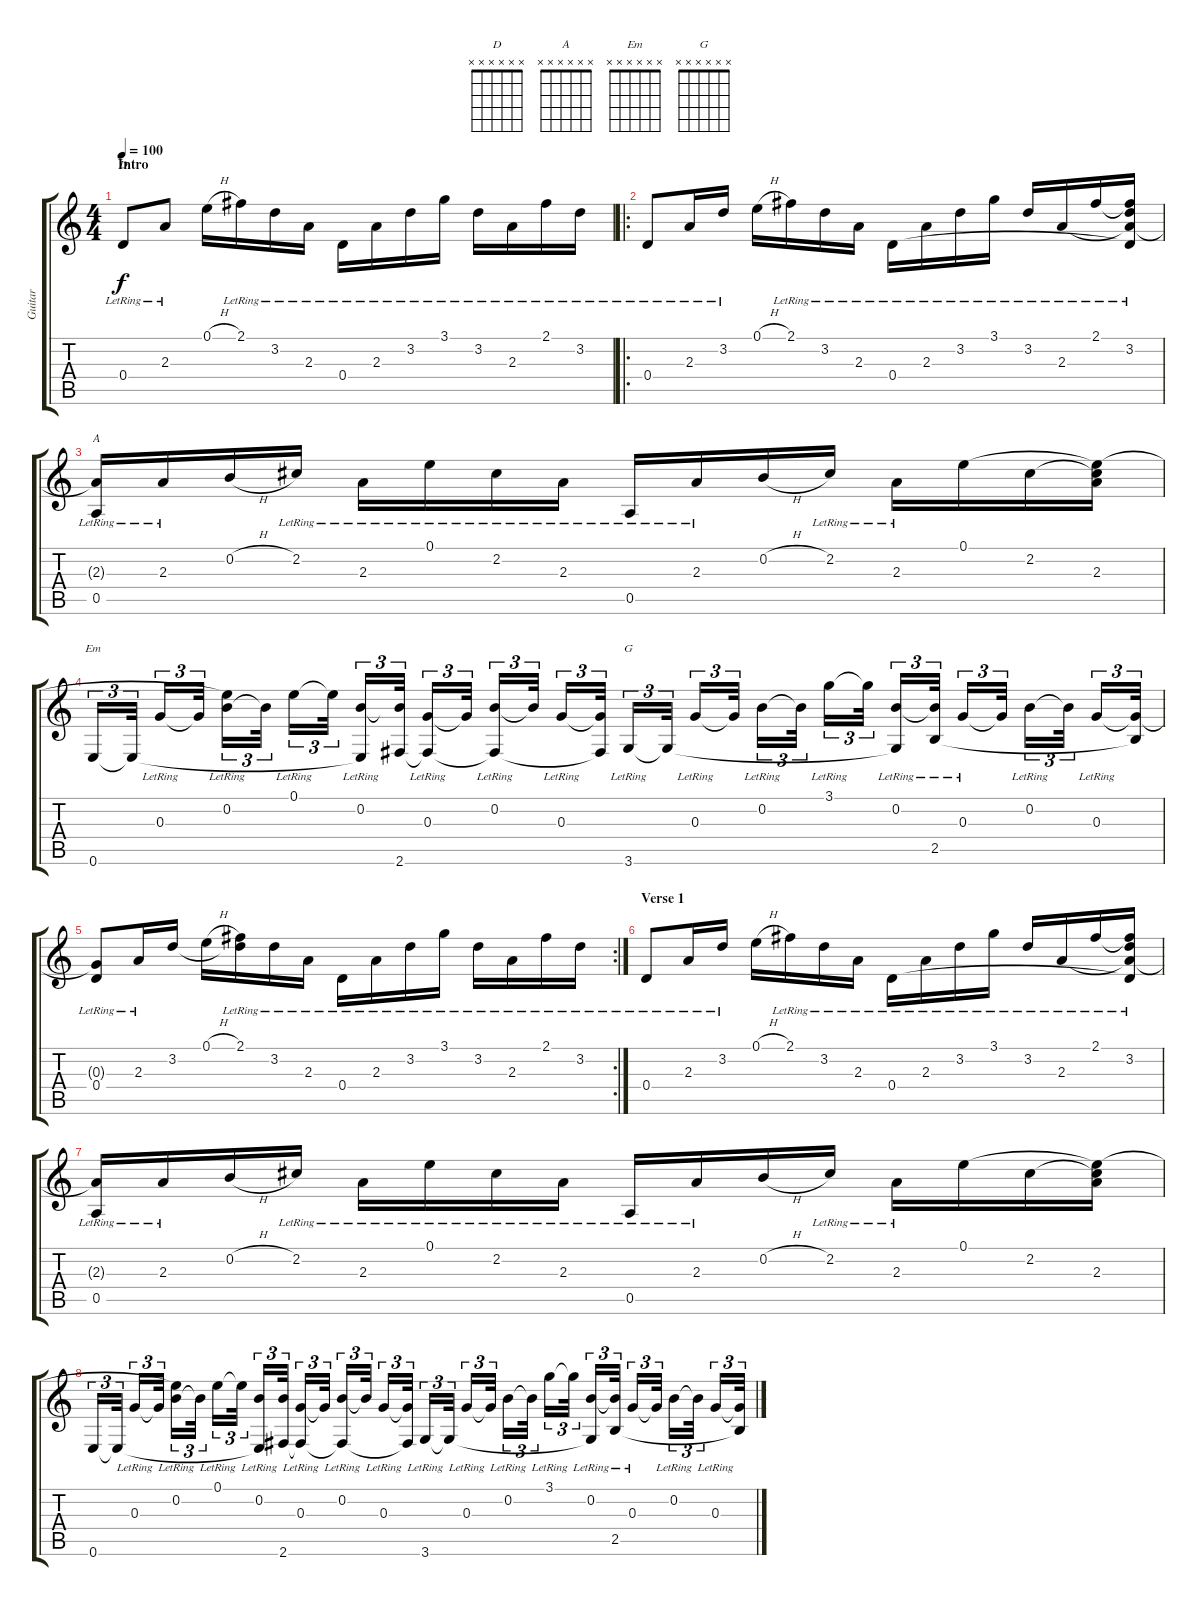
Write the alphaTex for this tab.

\track ("Guitar" "Guitar") {instrument acousticguitarnylon}
\staff {score tabs}
\tuning (E4 B3 G3 D3 A2 E2) {hide}
\chord ("D" x x x x x x)
\chord ("A" x x x x x x)
\chord ("Em" x x x x x x)
\chord ("G" x x x x x x)
\ts (4 4)
\section ("" "Intro")
\tempo 100
\clef g2
\ks c
0.4{lr}.8{ch "D" dy f instrument acousticguitarnylon} 2.3{lr}.8 0.1{h}.16 2.1{lr}.16 3.2{lr}.16 2.3{lr}.16 0.4{lr}.16 2.3{lr}.16 3.2{lr}.16 3.1{lr}.16 3.2{lr}.16 2.3{lr}.16 2.1{lr}.16 3.2{lr}.16 |
\ro
0.4{lr}.8 2.3{lr}.16 3.2{lr}.16 0.1{h}.16 2.1{lr}.16 3.2{lr}.16 2.3{lr}.16 0.4{lr}.16 2.3{lr}.16 3.2{lr}.16 3.1{lr}.16 3.2{lr}.16 2.3{lr}.16 2.1{lr}.16 (2.1{t} 3.2{lr} 2.3{t} 0.4{t}).16 |
(2.3{t} 0.5{lr}).16{ch "A"} 2.3{lr}.16 0.2{h}.16 2.2{lr}.16 2.3{lr}.16 0.1{lr}.16 2.2{lr}.16 2.3{lr}.16 0.5{lr}.16 2.3{lr}.16 0.2{h}.16 2.2{lr}.16 2.3{lr}.16 0.1.16 2.2.16 (0.1{t} 2.2{t} 2.3).16 |
0.6.16{tu (3 2) ch "Em"} 0.6{t}.32{tu (3 2)} 0.3{lr}.16{tu (3 2)} 0.3{t}.32{tu (3 2)} (0.1{t} 0.2{lr}).16{tu (3 2)} 0.2{t}.32{tu (3 2)} 0.1{lr}.16{tu (3 2)} 0.1{t}.32{tu (3 2)} (0.2{lr} 0.6{t}).16{tu (3 2)} (0.2{t} 2.6).32{tu (3 2)} (0.3{lr} 2.6{t}).16{tu (3 2)} 0.3{t}.32{tu (3 2)} (0.2{lr} 2.6{t}).16{tu (3 2)} 0.2{t}.32{tu (3 2)} 0.3{lr}.16{tu (3 2)} (0.3{t} 2.6{t}).32{tu (3 2)} 3.6{lr}.16{tu (3 2) ch "G"} 3.6{t}.32{tu (3 2)} 0.3{lr}.16{tu (3 2)} 0.3{t}.32{tu (3 2)} 0.2{lr}.16{tu (3 2)} 0.2{t}.32{tu (3 2)} 3.1{lr}.16{tu (3 2)} 3.1{t}.32{tu (3 2)} (0.2{lr} 3.6{t}).16{tu (3 2)} (0.2{t} 2.5{lr}).32{tu (3 2)} 0.3{lr}.16{tu (3 2)} 0.3{t}.32{tu (3 2)} 0.2{lr}.16{tu (3 2)} 0.2{t}.32{tu (3 2)} 0.3{lr}.16{tu (3 2)} (0.3{t} 2.5{t}).32{tu (3 2)} |
\rc 2
(0.3{t} 0.4{lr}).8 2.3{lr}.16 3.2.16 0.1{h}.16 (2.1{lr} 3.2{t}).16 3.2{lr}.16 2.3{lr}.16 0.4{lr}.16 2.3{lr}.16 3.2{lr}.16 3.1{lr}.16 3.2{lr}.16 2.3{lr}.16 2.1{lr}.16 3.2{lr}.16 |
\section ("" "Verse 1")
0.4{lr}.8 2.3{lr}.16 3.2{lr}.16 0.1{h}.16 2.1{lr}.16 3.2{lr}.16 2.3{lr}.16 0.4{lr}.16 2.3{lr}.16 3.2{lr}.16 3.1{lr}.16 3.2{lr}.16 2.3{lr}.16 2.1{lr}.16 (2.1{t} 3.2{lr} 2.3{t} 0.4{t}).16 |
(2.3{t} 0.5{lr}).16 2.3{lr}.16 0.2{h}.16 2.2{lr}.16 2.3{lr}.16 0.1{lr}.16 2.2{lr}.16 2.3{lr}.16 0.5{lr}.16 2.3{lr}.16 0.2{h}.16 2.2{lr}.16 2.3{lr}.16 0.1.16 2.2.16 (0.1{t} 2.2{t} 2.3).16 |
0.6.16{tu (3 2)} 0.6{t}.32{tu (3 2)} 0.3{lr}.16{tu (3 2)} 0.3{t}.32{tu (3 2)} (0.1{t} 0.2{lr}).16{tu (3 2)} 0.2{t}.32{tu (3 2)} 0.1{lr}.16{tu (3 2)} 0.1{t}.32{tu (3 2)} (0.2{lr} 0.6{t}).16{tu (3 2)} (0.2{t} 2.6).32{tu (3 2)} (0.3{lr} 2.6{t}).16{tu (3 2)} 0.3{t}.32{tu (3 2)} (0.2{lr} 2.6{t}).16{tu (3 2)} 0.2{t}.32{tu (3 2)} 0.3{lr}.16{tu (3 2)} (0.3{t} 2.6{t}).32{tu (3 2)} 3.6{lr}.16{tu (3 2)} 3.6{t}.32{tu (3 2)} 0.3{lr}.16{tu (3 2)} 0.3{t}.32{tu (3 2)} 0.2{lr}.16{tu (3 2)} 0.2{t}.32{tu (3 2)} 3.1{lr}.16{tu (3 2)} 3.1{t}.32{tu (3 2)} (0.2{lr} 3.6{t}).16{tu (3 2)} (0.2{t} 2.5{lr}).32{tu (3 2)} 0.3{lr}.16{tu (3 2)} 0.3{t}.32{tu (3 2)} 0.2{lr}.16{tu (3 2)} 0.2{t}.32{tu (3 2)} 0.3{lr}.16{tu (3 2)} (0.3{t} 2.5{t}).32{tu (3 2)}
